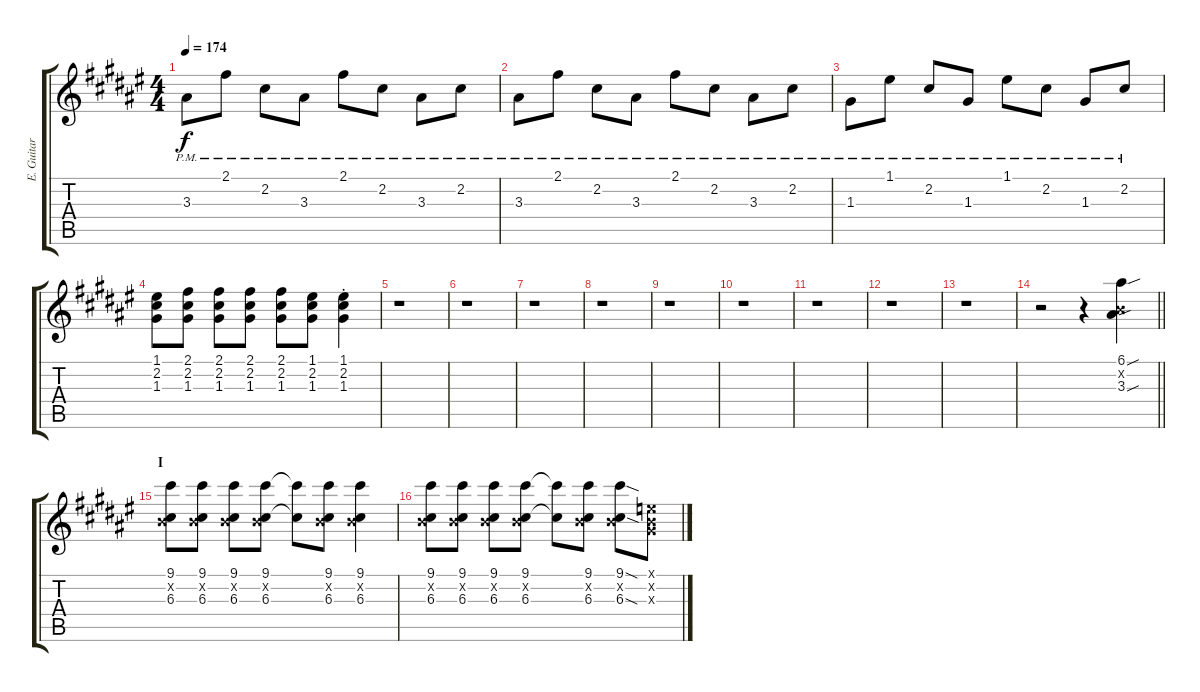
\track ("E. Guitar III" "E. Guitar ") {instrument overdrivenguitar}
\staff {score tabs}
\tuning (E4 B3 G3 D3 A2 E2) {hide}
\ts (4 4)
\tempo 174
\clef g2
\ks f#
3.3{pm}.8{dy f} 2.1{pm}.8 2.2{pm}.8 3.3{pm}.8 2.1{pm}.8 2.2{pm}.8 3.3{pm}.8 2.2{pm}.8 |
3.3{pm}.8 2.1{pm}.8 2.2{pm}.8 3.3{pm}.8 2.1{pm}.8 2.2{pm}.8 3.3{pm}.8 2.2{pm}.8 |
1.3{pm}.8 1.1{pm}.8 2.2{pm}.8 1.3{pm}.8 1.1{pm}.8 2.2{pm}.8 1.3{pm}.8 2.2{pm}.8 |
(1.1 2.2 1.3).8 (2.1 2.2 1.3).8 (2.1 2.2 1.3).8 (2.1 2.2 1.3).8 (2.1 2.2 1.3).8 (1.1 2.2 1.3).8 (1.1{st} 2.2{st} 1.3{st}).4 |
r.1 |
r.1 |
r.1 |
r.1 |
r.1 |
r.1 |
r.1 |
r.1 |
r.1 |
\barLineRight lightlight
r.2 r.4 (6.1{sou} 0.2{x} 3.3{sou}).4 |
\section ("" "I")
(9.1 0.2{x} 6.3).8 (9.1 0.2{x} 6.3).8 (9.1 0.2{x} 6.3).8 (9.1 0.2{x} 6.3).8 (9.1{t} 6.3{t}).8 (9.1 0.2{x} 6.3).8 (9.1 0.2{x} 6.3).4 |
(9.1 0.2{x} 6.3).8 (9.1 0.2{x} 6.3).8 (9.1 0.2{x} 6.3).8 (9.1 0.2{x} 6.3).8 (9.1{t} 6.3{t}).8 (9.1 0.2{x} 6.3).8 (9.1{sod} 0.2{x} 6.3{sod}).8 (0.1{x} 0.2{x} 1.3{x}).8
